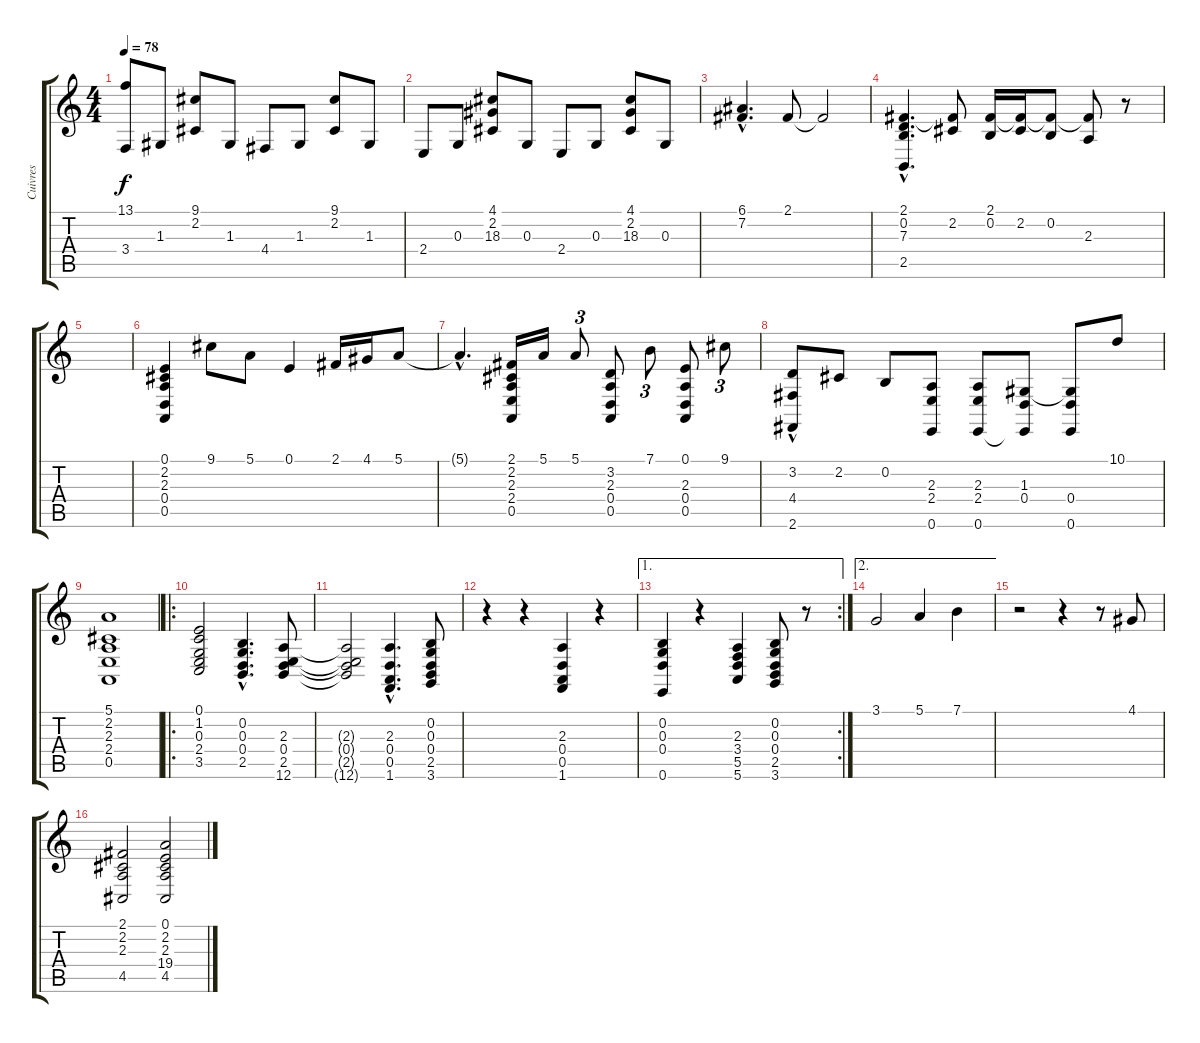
\track ("Cuivres" "Cuivres") {instrument brasssection}
\staff {score tabs}
\tuning (E4 B3 G3 D3 A2 E2) {hide}
\ts (4 4)
\tempo 78
\clef g2
\ks c
(13.1 3.4).8{dy f} 1.3.8 (9.1 2.2).8 1.3.8 4.4.8 1.3.8 (9.1 2.2).8 1.3.8 |
2.4.8 0.3.8 (4.1 2.2 18.3).8 0.3.8 2.4.8 0.3.8 (4.1 2.2 18.3).8 0.3.8 |
(6.1{hac} 7.2{hac}).4{d} 2.1.8 2.1{t}.2 |
(2.1{hac} 0.2{hac} 7.3 2.5).4{d} (2.1{t} 2.2).8 (2.1 0.2).16 (2.1{t} 2.2).16 (2.1{t} 0.2).8 (2.1{t} 2.3).8 r.8 |
|
(0.1 2.2 2.3 0.4 0.5).4 9.1.8 5.1.8 0.1.4 2.1.16 4.1.16 5.1.8 |
5.1{hac t}.4{d} (2.1 2.2 2.3 2.4 0.5).16 5.1.16 5.1.8{tu (3 2)} (3.2 2.3 0.4 0.5).8 7.1.8{tu (3 2)} (0.1 2.3 0.4 0.5).8 9.1.8{tu (3 2)} |
(3.2 4.4 2.6{hac}).8 2.2.8 0.2.8 (2.3 2.4 0.6).8 (2.3 2.4 0.6).8 (1.3 0.4 0.6{t}).8 (1.3{t} 0.4 0.6).8 10.1.8 |
(5.1 2.2 2.3 2.4 0.5).1 |
\ro
(0.1 1.2 0.3 2.4 3.5).2 (0.2{hac} 0.3{hac} 0.4{hac} 2.5{hac}).4{d} (2.3 0.4 2.5 12.6).8 |
(2.3{t} 0.4{t} 2.5{t} 12.6{t}).2 (2.3{hac} 0.4{hac} 0.5{hac} 1.6{hac}).4{d} (0.2 0.3 0.4 2.5 3.6).8 |
r.4 r.4 (2.3 0.4 0.5 1.6).4 r.4 |
\ae 1
\rc 2
(0.2 0.3 0.4 0.6).4 r.4 (2.3 3.4 5.5 5.6).4 (0.2 0.3 0.4 2.5 3.6).8 r.8 |
\ae 2
3.1.2 5.1.4 7.1.4 |
r.2 r.4 r.8 4.1.8 |
(2.1 2.2 2.3 4.5).2 (0.1 2.2 2.3 19.4 4.5).2
